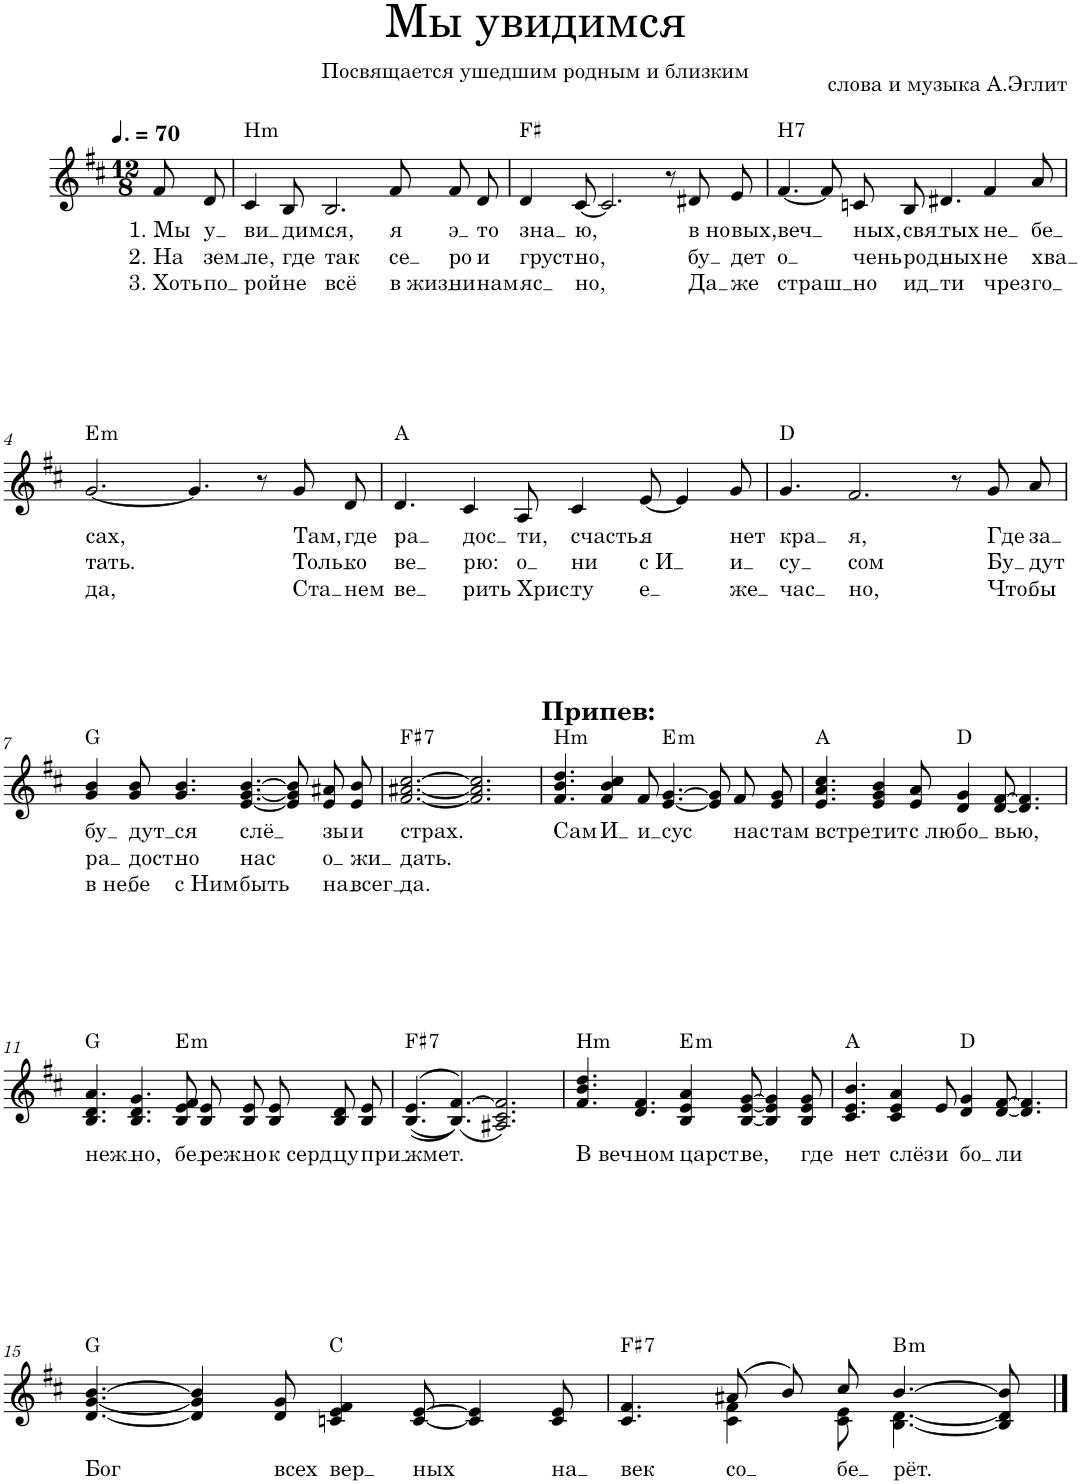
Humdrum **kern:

**kern	**text	**text	**text	**harte
*part1	*part1	*part1	*part1	*part1
*staff1	*staff1	*staff1	*staff1	*
*I"Piano	*	*	*	*
*I'Pno.	*	*	*	*
*clefG2	*	*	*	*
*k[f#c#]	*	*	*	*
*M12/8	*	*	*	*
*MM105	*	*	*	*
=	=	=	=	=
!	!LO:LY:b	!LO:LY:b	!LO:LY:b	!
8f#/L	1. Мы	2. На	3. Хоть	.
!	!LO:LY:b	!LO:LY:b	!LO:LY:b	!
8d/J	у	зем	по	.
=1	=1	=1	=1	=1
!	!LO:LY:b	!LO:LY:b	!LO:LY:b	!LO:H:kt=Hm
4c#/	ви	ле,	рой	N
!	!LO:LY:b	!LO:LY:b	!LO:LY:b	!
8B/	дим	где	не	.
!	!LO:LY:b	!LO:LY:b	!LO:LY:b	!
2.B/	ся,	так	всё	.
!	!LO:LY:b	!LO:LY:b	!LO:LY:b	!
8f#/L	я	се	в жиз	.
!	!LO:LY:b	!LO:LY:b	!LO:LY:b	!
8f#/	э	ро	ни	.
!	!LO:LY:b	!LO:LY:b	!LO:LY:b	!
8d/J	то	и	нам	.
=2	=2	=2	=2	=2
!	!LO:LY:b	!LO:LY:b	!LO:LY:b	!
4d/	зна	груст	яс	F#:maj
!	!LO:LY:b	!LO:LY:b	!LO:LY:b	!
[8c#/	ю,	но,	но,	.
2.c#/]	.	.	.	.
8r	.	.	.	.
!	!LO:LY:b	!LO:LY:b	!LO:LY:b	!
8d#X/L	-в но	бу	Да	.
!	!LO:LY:b	!LO:LY:b	!LO:LY:b	!
8e/J	вых,	дет	же	.
=3	=3	=3	=3	=3
!	!LO:LY:b	!LO:LY:b	!LO:LY:b	!LO:H:kt=H7
[4.f#/	веч	о	страш	N
8f#/L]	.	.	.	.
!	!LO:LY:b	!LO:LY:b	!LO:LY:b	!
8cn/	ных,	чень	но	.
!	!LO:LY:b	!LO:LY:b	!LO:LY:b	!
8B/J	свя	род	ид	.
!	!LO:LY:b	!LO:LY:b	!LO:LY:b	!
4.d#X/	тых	ных	ти	.
!	!LO:LY:b	!LO:LY:b	!LO:LY:b	!
4f#/	не	не	чрез	.
!	!LO:LY:b	!LO:LY:b	!LO:LY:b	!
8a/	бе	хва	го	.
!!LO:LB:g=z
=4	=4	=4	=4	=4
!	!LO:LY:b	!LO:LY:b	!LO:LY:b	!LO:H:kt=m
[2.g/	сах,	тать.	да,	E:min
4.g/]	.	.	.	.
8r	.	.	.	.
!	!LO:LY:b	!LO:LY:b	!LO:LY:b	!
8g/L	Там,	Толь	Ста	.
!	!LO:LY:b	!LO:LY:b	!LO:LY:b	!
8d/J	где	ко	нем	.
=5	=5	=5	=5	=5
!	!LO:LY:b	!LO:LY:b	!LO:LY:b	!
4.d/	ра	ве	ве	A:maj
!	!LO:LY:b	!LO:LY:b	!LO:LY:b	!
4c#/	дос	рю:	рить	.
!	!LO:LY:b	!LO:LY:b	!LO:LY:b	!
8A/	ти,	о	Хрис	.
!	!LO:LY:b	!LO:LY:b	!LO:LY:b	!
4c#/	счасть	ни	ту	.
!	!LO:LY:b	!LO:LY:b	!LO:LY:b	!
[8e/	я	с И	е	.
4e/]	.	.	.	.
!	!LO:LY:b	!LO:LY:b	!LO:LY:b	!
8g/	нет	и	же	.
=6	=6	=6	=6	=6
!	!LO:LY:b	!LO:LY:b	!LO:LY:b	!
4.g/	кра	су	час	D:maj
!	!LO:LY:b	!LO:LY:b	!LO:LY:b	!
2.f#/	я,	сом	но,	.
8r	.	.	.	.
!	!LO:LY:b	!LO:LY:b	!LO:LY:b	!
8g/L	Где	Бу	Что	.
!	!LO:LY:b	!LO:LY:b	!LO:LY:b	!
8a/J	за	дут	бы	.
!!LO:LB:g=z
=7	=7	=7	=7	=7
!	!LO:LY:b	!LO:LY:b	!LO:LY:b	!
4g/ 4b/	бу	ра	в не	G:maj
!	!LO:LY:b	!LO:LY:b	!LO:LY:b	!
8g/ 8b/	дут	дост	бе	.
!	!LO:LY:b	!LO:LY:b	!LO:LY:b	!
4.g/ 4.b/	ся	но	с Ним	.
!	!LO:LY:b	!LO:LY:b	!LO:LY:b	!
[4.e/ [4.g/ [4.b/	слё	нас	быть	.
8e]/ 8g]/ 8b]/L	.	.	.	.
!	!LO:LY:b	!LO:LY:b	!LO:LY:b	!
8e/ 8a#X/	зы	о	на	.
!	!LO:LY:b	!LO:LY:b	!LO:LY:b	!
8e/ 8b/J	и	жи	всег	.
=8	=8	=8	=8	=8
!	!LO:LY:b	!LO:LY:b	!LO:LY:b	!LO:H:kt=7
[2.f#/ [2.a#X/ [2.cc#/	страх.	дать.	да.	F#:7
2.f#/] 2.a#/] 2.cc#/]	.	.	.	.
!!LO:REH:place=s1:a:B:enc=none:fs=14:t=Припев&colon;
=9	=9	=9	=9	=9
!	!LO:LY:b	!	!	!LO:H:kt=Hm
4.f#/ 4.b/ 4.dd/	Сам	.	.	N
!	!LO:LY:b	!	!	!
4f#/ 4b/ 4cc#/	И	.	.	.
!	!LO:LY:b	!	!	!
8f#/	и	.	.	.
!	!LO:LY:b	!	!	!LO:H:kt=m
[4.e/ [4.g/	сус	.	.	E:min
8e]/ 8g]/L	.	.	.	.
!	!LO:LY:b	!	!	!
8f#/	нас	.	.	.
!	!LO:LY:b	!	!	!
8e/ 8g/J	там	.	.	.
=10	=10	=10	=10	=10
!	!LO:LY:b	!	!	!
4.e/ 4.a/ 4.cc#/	встре	.	.	A:maj
!	!LO:LY:b	!	!	!
4e/ 4g/ 4b/	тит	.	.	.
!	!LO:LY:b	!	!	!
8e/ 8a/	с лю	.	.	.
!	!LO:LY:b	!	!	!
4d/ 4g/	бо	.	.	D:maj
!	!LO:LY:b	!	!	!
[8d/ [8f#/	вью,	.	.	.
4.d/] 4.f#/]	.	.	.	.
!!LO:LB:g=z
=11	=11	=11	=11	=11
!	!LO:LY:b	!	!	!
4.B/ 4.d/ 4.a/	неж	.	.	G:maj
!	!LO:LY:b	!	!	!
4.B/ 4.d/ 4.g/	но,	.	.	.
!	!LO:LY:b	!	!	!LO:H:kt=m
8B/ 8e/ 8f#/L	бе	.	.	E:min
!	!LO:LY:b	!	!	!
8B/ 8e/	реж	.	.	.
!	!LO:LY:b	!	!	!
8B/ 8e/J	но	.	.	.
!	!LO:LY:b	!	!	!
8B/ 8e/L	к серд	.	.	.
!	!LO:LY:b	!	!	!
8B/ 8d/	цу	.	.	.
!	!LO:LY:b	!	!	!
8B/ 8e/J	при	.	.	.
=12	=12	=12	=12	=12
!	!LO:LY:b	!	!	!LO:H:kt=7
(((>4.B/ 4.e/	жмет.	.	.	F#:7
(<4.B/ [4.f#/)))	.	.	.	.
2.A#X/ 2.c#/ 2.f#/])	.	.	.	.
=13	=13	=13	=13	=13
!	!LO:LY:b	!	!	!LO:H:kt=Hm
4.f#/ 4.b/ 4.dd/	В веч	.	.	N
!	!LO:LY:b	!	!	!
4.d/ 4.f#/	ном	.	.	.
!	!LO:LY:b	!	!	!LO:H:kt=m
4B/ 4e/ 4a/	царст	.	.	E:min
!	!LO:LY:b	!	!	!
[8B/ [8e/ [8g/	ве,	.	.	.
4B/] 4e/] 4g/]	.	.	.	.
!	!LO:LY:b	!	!	!
8B/ 8e/ 8g/	где	.	.	.
=14	=14	=14	=14	=14
!	!LO:LY:b	!	!	!
4.c#/ 4.e/ 4.b/	нет	.	.	A:maj
!	!LO:LY:b	!	!	!
4c#/ 4e/ 4a/	слёз	.	.	.
!	!LO:LY:b	!	!	!
8e/	и	.	.	.
!	!LO:LY:b	!	!	!
4d/ 4g/	бо	.	.	D:maj
!	!LO:LY:b	!	!	!
[8d/ [8f#/	ли	.	.	.
4.d/] 4.f#/]	.	.	.	.
!!LO:LB:g=z
=15	=15	=15	=15	=15
!	!LO:LY:b	!	!	!
[4.d/ [4.g/ [4.b/	Бог	.	.	G:maj
4d/] 4g/] 4b/]	.	.	.	.
!	!LO:LY:b	!	!	!
8d/ 8g/	всех	.	.	.
!	!LO:LY:b	!	!	!
4cn/ 4e/ 4f#/	вер	.	.	C:maj
!	!LO:LY:b	!	!	!
[8c/ [8e/	ных	.	.	.
4c/] 4e/]	.	.	.	.
!	!LO:LY:b	!	!	!
8c/ 8e/	на	.	.	.
=16	=16	=16	=16	=16
!	!LO:LY:b	!	!	!LO:H:kt=7
*^	*	*	*	*
4.c#/ 4.f#/	4.ryy	век	.	.	F#:7
!	!	!LO:LY:b	!	!	!
(>8a#X/L	4c#\ 4f#\	со	.	.	.
8b/)	.	.	.	.	.
!	!	!LO:LY:b	!	!	!
8cc#/J	8c#\ 8e\	бе	.	.	.
!	!	!LO:LY:b	!	!	!LO:H:kt=m
[4.b/	[4.B\ [4.d\	рёт.	.	.	B:min
8B/] 8d/] 8b/]	8ryy	.	.	.	.
*v	*v	*	*	*	*
==	==	==	==	==
*-	*-	*-	*-	*-
